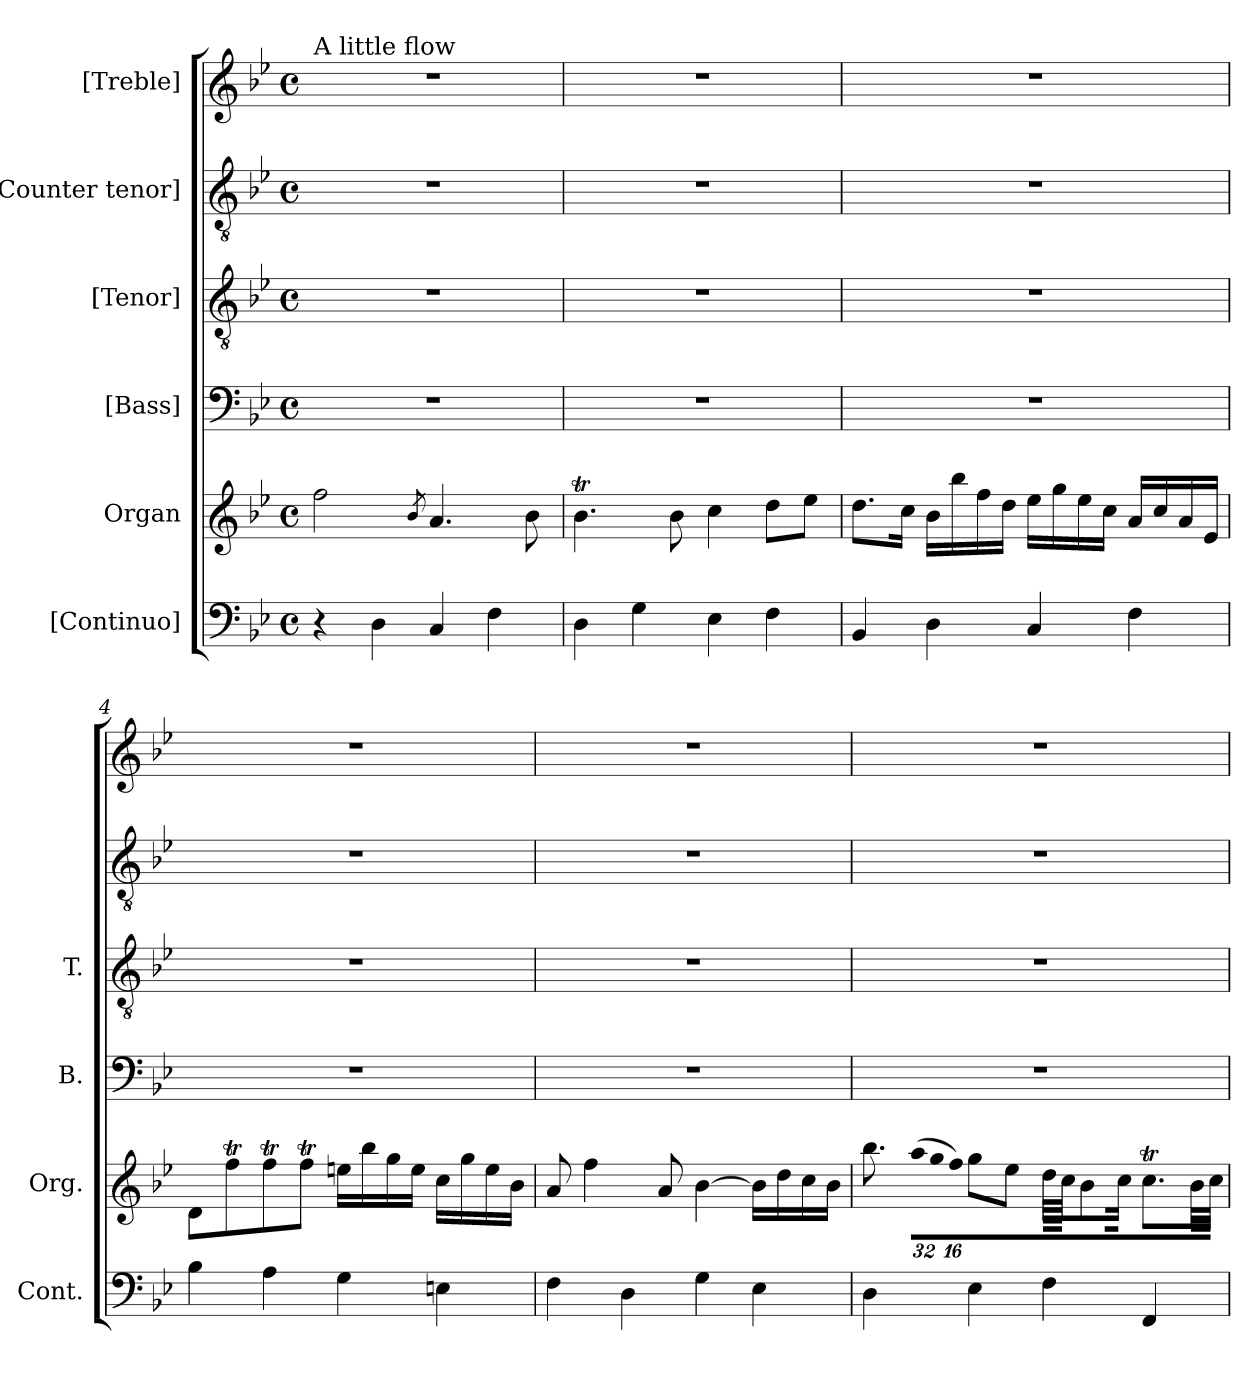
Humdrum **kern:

**kern	**kern	**kern	**kern	**kern	**kern
*part6	*part5	*part4	*part3	*part2	*part1
*staff6	*staff5	*staff4	*staff3	*staff2	*staff1
*I"[Continuo]	*I"Organ	*I"[Bass]	*I"[Tenor]	*I"[Counter tenor]	*I"[Treble]
*I'Cont.	*I'Org.	*I'B.	*I'T.	*	*
!!LO:PB:g=z
*clefF4	*clefG2	*clefF4	*clefGv2	*clefGv2	*clefG2
*	*	*	*ITrd7c12	*ITrd7c12	*
*k[b-e-]	*k[b-e-]	*k[b-e-]	*k[b-e-]	*k[b-e-]	*k[b-e-]
*B-:	*B-:	*B-:	*B-:	*B-:	*B-:
*M4/4	*M4/4	*M4/4	*M4/4	*M4/4	*M4/4
*met(c)	*met(c)	*met(c)	*met(c)	*met(c)	*met(c)
=1	=1	=1	=1	=1	=1
!	!	!	!	!	!LO:TX:a:t=A little flow
4r	2ffi\	1r	1r	1r	1r
4Di\	.	.	.	.	.
.	8qb-i/	.	.	.	.
4Ci/	4.ai/	.	.	.	.
4Fi\	.	.	.	.	.
.	8b-i\	.	.	.	.
=2	=2	=2	=2	=2	=2
4Di\	4.b-Ti\	1r	1r	1r	1r
4Gi\	.	.	.	.	.
.	8b-i\	.	.	.	.
4E-i\	4cci\	.	.	.	.
4Fi\	8ddi\L	.	.	.	.
.	8ee-i\J	.	.	.	.
=3	=3	=3	=3	=3	=3
4BB-i/	8.ddi\L	1r	1r	1r	1r
.	16cci\Jk	.	.	.	.
4Di\	16b-i\LL	.	.	.	.
.	16bb-i\	.	.	.	.
.	16ffi\	.	.	.	.
.	16ddi\JJ	.	.	.	.
4Ci/	16ee-i\LL	.	.	.	.
.	16ggi\	.	.	.	.
.	16ee-i\	.	.	.	.
.	16cci\JJ	.	.	.	.
4Fi\	16ai/LL	.	.	.	.
.	16cci/	.	.	.	.
.	16ai/	.	.	.	.
.	16e-i/JJ	.	.	.	.
!!LO:LB:g=z
=4	=4	=4	=4	=4	=4
4B-i\	8di\L	1r	1r	1r	1r
.	8ffTi\	.	.	.	.
4Ai\	8ffTi\	.	.	.	.
.	8ffTi\J	.	.	.	.
4Gi\	16eeni\LL	.	.	.	.
.	16bb-i\	.	.	.	.
.	16ggi\	.	.	.	.
.	16eei\JJ	.	.	.	.
4Eni\	16cci\LL	.	.	.	.
.	16ggi\	.	.	.	.
.	16eei\	.	.	.	.
.	16b-i\JJ	.	.	.	.
=5	=5	=5	=5	=5	=5
4Fi\	8ai/	1r	1r	1r	1r
.	4ffi\	.	.	.	.
4Di\	.	.	.	.	.
.	8ai/	.	.	.	.
4Gi\	[4b-i\	.	.	.	.
4E-i\	16b-i\LL]	.	.	.	.
.	16ddi\	.	.	.	.
.	16cci\	.	.	.	.
.	16b-i\JJ	.	.	.	.
=6	=6	=6	=6	=6	=6
4Di\	8.bb-i\	1r	1r	1r	1r
*	*Xbrackettup	*	*	*	*
!	!LO:N:vis=32	!	!	!	!
.	(1024%21aai\LLL	.	.	.	.
!	!LO:N:vis=32	!	!	!	!
.	1024%21ggi\	.	.	.	.
!	!LO:N:vis=32	!	!	!	!
.	512%11ffi\JJJ)	.	.	.	.
4E-i\	8ggi\L	.	.	.	.
.	8ee-i\J	.	.	.	.
4Fi\	32ddi\LLL	.	.	.	.
.	32cci\JJ	.	.	.	.
.	8b-i\	.	.	.	.
.	16cci\Jk	.	.	.	.
4FFi/	8.ccTi\L	.	.	.	.
.	32b-i\LL	.	.	.	.
.	32cci\JJJ	.	.	.	.
=	=	=	=	=	=
*-	*-	*-	*-	*-	*-
